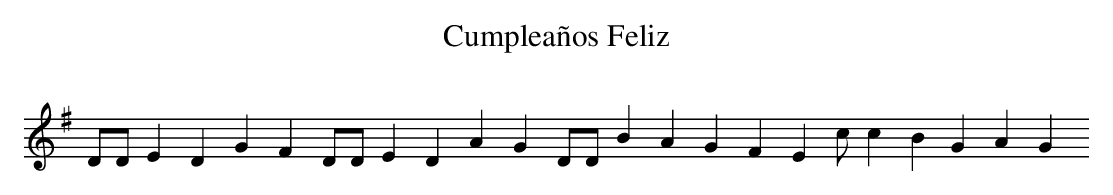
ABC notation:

X:1
T:Cumpleaños Feliz
Q:90
K:G
DDE2D2 G2F2 DDE2D2 A2G2 DDB2A2G2F2E2 cc2B2G2 A2G2
